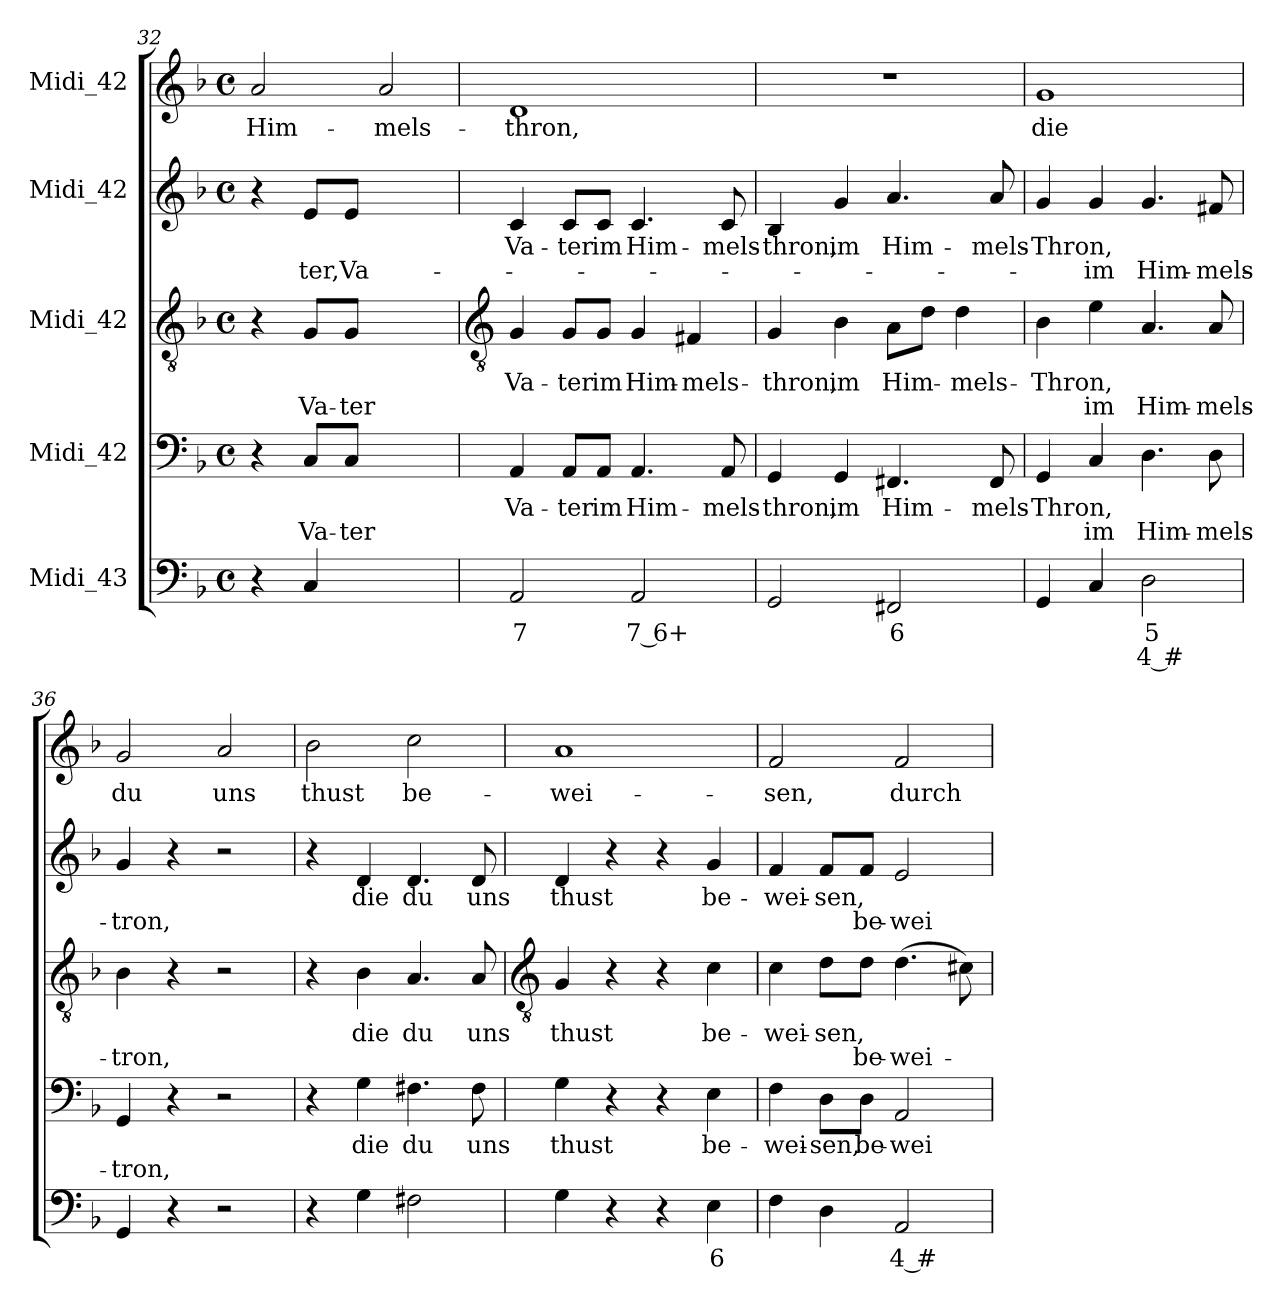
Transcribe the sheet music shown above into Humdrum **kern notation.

**kern	**text	**text	**kern	**text	**text	**kern	**text	**text	**kern	**text	**text	**kern	**text
*part5	*part5	*part5	*part4	*part4	*part4	*part3	*part3	*part3	*part2	*part2	*part2	*part1	*part1
*staff5	*staff5	*staff5	*staff4	*staff4	*staff4	*staff3	*staff3	*staff3	*staff2	*staff2	*staff2	*staff1	*staff1
*I"Midi_43	*	*	*I"Midi_42	*	*	*I"Midi_42	*	*	*I"Midi_42	*	*	*I"Midi_42	*
!!LO:LB:g=z
*clefF4	*	*	*clefF4	*	*	*clefGv2	*	*	*clefG2	*	*	*clefG2	*
*k[b-]	*	*	*k[b-]	*	*	*k[b-]	*	*	*k[b-]	*	*	*k[b-]	*
*F:	*	*	*F:	*	*	*F:	*	*	*F:	*	*	*F:	*
*M4/4	*	*	*M4/4	*	*	*M4/4	*	*	*M4/4	*	*	*M4/4	*
*met(c)	*	*	*met(c)	*	*	*met(c)	*	*	*met(c)	*	*	*met(c)	*
=32	=32	=32	=32	=32	=32	=32	=32	=32	=32	=32	=32	=32	=32
!	!	!	!	!	!	!	!	!	!	!	!	!	!LO:LY:b
4r	.	.	4r	.	.	4r	.	.	4r	.	.	2a	Him-
!	!	!	!	!	!LO:LY:b	!	!	!LO:LY:b	!	!	!LO:LY:b	!	!
4C	.	.	8CL	.	Va-	8GL	.	Va-	8eL	.	-ter,	.	.
!	!	!	!	!	!LO:LY:b	!	!	!LO:LY:b	!	!	!LO:LY:b	!	!
.	.	.	8CJ	.	-ter	8GJ	.	-ter	8eJ	.	Va-	.	.
!	!	!	!	!	!	!	!	!	!	!	!	!	!LO:LY:b
2ryy	.	.	2ryy	.	.	2ryy	.	.	2ryy	.	.	2a	-mels-
!!LO:LB:g=z
=33	=33	=33	=33	=33	=33	=33	=33	=33	=33	=33	=33	=33	=33
*	*	*	*	*	*	*clefGv2	*	*	*	*	*	*	*
!	!LO:LY:b	!	!	!LO:LY:b	!	!	!LO:LY:b	!	!	!LO:LY:b	!	!	!LO:LY:b
2AA	7	.	4AA	Va-	.	4G	Va-	.	4c	-Va-	.	1d	-thron,
!	!	!	!	!LO:LY:b	!	!	!LO:LY:b	!	!	!LO:LY:b	!	!	!
.	.	.	8AAL	-ter	.	8GL	-ter	.	8cL	-ter	.	.	.
!	!	!	!	!LO:LY:b	!	!	!LO:LY:b	!	!	!LO:LY:b	!	!	!
.	.	.	8AAJ	im	.	8GJ	im	.	8cJ	im	.	.	.
!	!LO:LY:b	!	!	!LO:LY:b	!	!	!LO:LY:b	!	!	!LO:LY:b	!	!	!
2AA	7 6+	.	4.AA	Him-	.	4G	Him-	.	4.c	Him-	.	.	.
!	!	!	!	!	!	!	!LO:LY:b	!	!	!	!	!	!
.	.	.	.	.	.	4F#X	-mels-	.	.	.	.	.	.
!	!	!	!	!LO:LY:b	!	!	!	!	!	!LO:LY:b	!	!	!
.	.	.	8AA	-mels-	.	.	.	.	8c	-mels-	.	.	.
=34	=34	=34	=34	=34	=34	=34	=34	=34	=34	=34	=34	=34	=34
!	!	!	!	!LO:LY:b	!	!	!LO:LY:b	!	!	!LO:LY:b	!	!	!
2GG	.	.	4GG	-thron,	.	4G	-thron,	.	4B-	-thron,	.	1r	.
!	!	!	!	!LO:LY:b	!	!	!LO:LY:b	!	!	!LO:LY:b	!	!	!
.	.	.	4GG	im	.	4B-	im	.	4g	im	.	.	.
!	!LO:LY:b	!	!	!LO:LY:b	!	!	!LO:LY:b	!	!	!LO:LY:b	!	!	!
2FF#X	6	.	4.FF#X	Him-	.	8AL	Him-	.	4.a	Him-	.	.	.
.	.	.	.	.	.	8dJ	.	.	.	.	.	.	.
!	!	!	!	!	!	!	!LO:LY:b	!	!	!	!	!	!
.	.	.	.	.	.	4d	-mels-	.	.	.	.	.	.
!	!	!	!	!LO:LY:b	!	!	!	!	!	!LO:LY:b	!	!	!
.	.	.	8FF#	-mels-	.	.	.	.	8a	-mels-	.	.	.
=35	=35	=35	=35	=35	=35	=35	=35	=35	=35	=35	=35	=35	=35
!	!	!	!	!LO:LY:b	!	!	!LO:LY:b	!	!	!LO:LY:b	!	!	!LO:LY:b
4GG	.	.	4GG	-Thron,	.	4B-	-Thron,	.	4g	-Thron,	.	1g	die
!	!	!	!	!	!LO:LY:b	!	!	!LO:LY:b	!	!	!LO:LY:b	!	!
4C	.	.	4C	.	im	4e	.	im	4g	.	im	.	.
!	!LO:LY:b	!LO:LY:b	!	!	!LO:LY:b	!	!	!LO:LY:b	!	!	!LO:LY:b	!	!
2D	5	4 #	4.D	.	Him-	4.A	.	Him-	4.g	.	Him-	.	.
!	!	!	!	!	!LO:LY:b	!	!	!LO:LY:b	!	!	!LO:LY:b	!	!
.	.	.	8D	.	-mels-	8A	.	-mels-	8f#X	.	-mels-	.	.
=36	=36	=36	=36	=36	=36	=36	=36	=36	=36	=36	=36	=36	=36
!	!	!	!	!	!LO:LY:b	!	!	!LO:LY:b	!	!	!LO:LY:b	!	!LO:LY:b
4GG	.	.	4GG	.	-tron,	4B-	.	-tron,	4g	.	-tron,	2g	du
4r	.	.	4r	.	.	4r	.	.	4r	.	.	.	.
!	!	!	!	!	!	!	!	!	!	!	!	!	!LO:LY:b
2r	.	.	2r	.	.	2r	.	.	2r	.	.	2a	uns
!!LO:LB:g=z
=37	=37	=37	=37	=37	=37	=37	=37	=37	=37	=37	=37	=37	=37
!	!	!	!	!	!	!	!	!	!	!	!	!	!LO:LY:b
4r	.	.	4r	.	.	4r	.	.	4r	.	.	2b-	thust
!	!	!	!	!LO:LY:b	!	!	!LO:LY:b	!	!	!LO:LY:b	!	!	!
4G	.	.	4G	die	.	4B-	die	.	4d	die	.	.	.
!	!	!	!	!LO:LY:b	!	!	!LO:LY:b	!	!	!LO:LY:b	!	!	!LO:LY:b
2F#X	.	.	4.F#X	du	.	4.A	du	.	4.d	du	.	2cc	be-
!	!	!	!	!LO:LY:b	!	!	!LO:LY:b	!	!	!LO:LY:b	!	!	!
.	.	.	8F#	uns	.	8A	uns	.	8d	uns	.	.	.
!!LO:LB:g=z
=38	=38	=38	=38	=38	=38	=38	=38	=38	=38	=38	=38	=38	=38
*	*	*	*	*	*	*clefGv2	*	*	*	*	*	*	*
!	!	!	!	!LO:LY:b	!	!	!LO:LY:b	!	!	!LO:LY:b	!	!	!LO:LY:b
4G	.	.	4G	thust	.	4G	thust	.	4d	thust	.	1a	-wei-
4r	.	.	4r	.	.	4r	.	.	4r	.	.	.	.
4r	.	.	4r	.	.	4r	.	.	4r	.	.	.	.
!	!LO:LY:b	!	!	!LO:LY:b	!	!	!LO:LY:b	!	!	!LO:LY:b	!	!	!
4E	6	.	4E	be-	.	4c	be-	.	4g	be-	.	.	.
=39	=39	=39	=39	=39	=39	=39	=39	=39	=39	=39	=39	=39	=39
!	!	!	!	!LO:LY:b	!	!	!LO:LY:b	!	!	!LO:LY:b	!	!	!LO:LY:b
4F	.	.	4F	-wei-	.	4c	-wei-	.	4f	-wei-	.	2f	-sen,
!	!	!	!	!LO:LY:b	!	!	!LO:LY:b	!	!	!LO:LY:b	!	!	!
4D	.	.	8DL	-sen,	.	8dL	-sen,	.	8fL	-sen,	.	.	.
!	!	!	!	!LO:LY:b	!	!	!	!LO:LY:b	!	!	!LO:LY:b	!	!
.	.	.	8DJ	be-	.	8dJ	.	be-	8fJ	.	be-	.	.
!	!LO:LY:b	!	!	!LO:LY:b	!	!	!	!LO:LY:b	!	!	!LO:LY:b	!	!LO:LY:b
2AA	4 #	.	2AA	-wei-	.	(>4.d	.	-wei-	2e	.	-wei-	2f	durch
.	.	.	.	.	.	8c#X)	.	.	.	.	.	.	.
=	=	=	=	=	=	=	=	=	=	=	=	=	=
*-	*-	*-	*-	*-	*-	*-	*-	*-	*-	*-	*-	*-	*-
